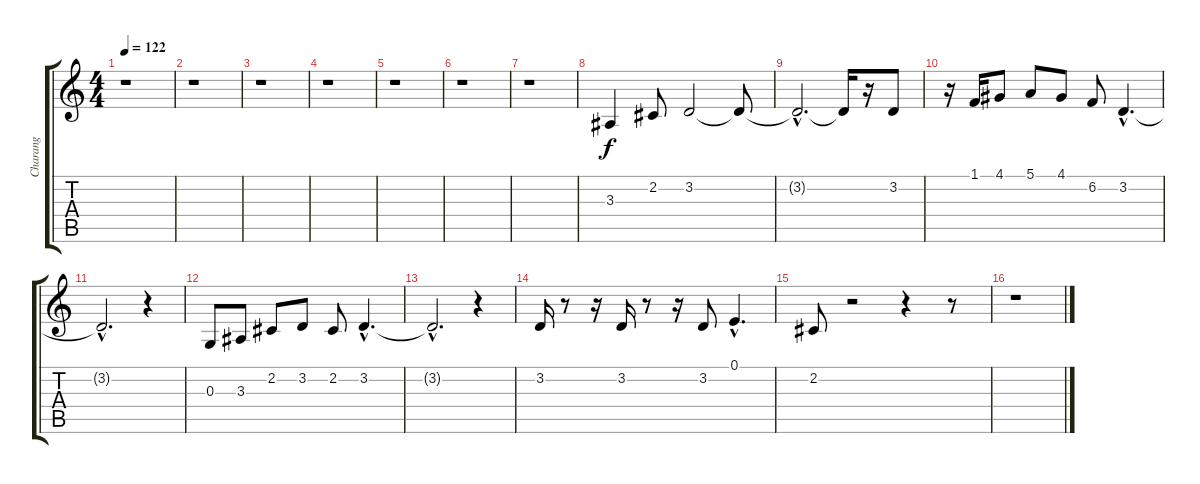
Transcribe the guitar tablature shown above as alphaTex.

\track ("Charang" "Charang") {instrument lead5charang}
\staff {score tabs}
\tuning (E4 B3 G3 D3 A2 E2) {hide}
\ts (4 4)
\tempo 122
\clef g2
\ks c
r.1{dy f} |
r.1 |
r.1 |
r.1 |
r.1 |
r.1 |
r.1 |
3.3.4 2.2.8 3.2.2 3.2{t}.8 |
3.2{hac t}.2{d} 3.2{t}.16 r.16 3.2.8 |
r.16 1.1.16 4.1.8 5.1.8 4.1.8 6.2.8 3.2{hac}.4{d} |
3.2{hac t}.2{d} r.4 |
0.3.8 3.3.8 2.2.8 3.2.8 2.2.8 3.2{hac}.4{d} |
3.2{hac t}.2{d} r.4 |
3.2.16 r.8 r.16 3.2.16 r.8 r.16 3.2.8 0.1{hac}.4{d} |
2.2.8 r.2 r.4 r.8 |
r.1
